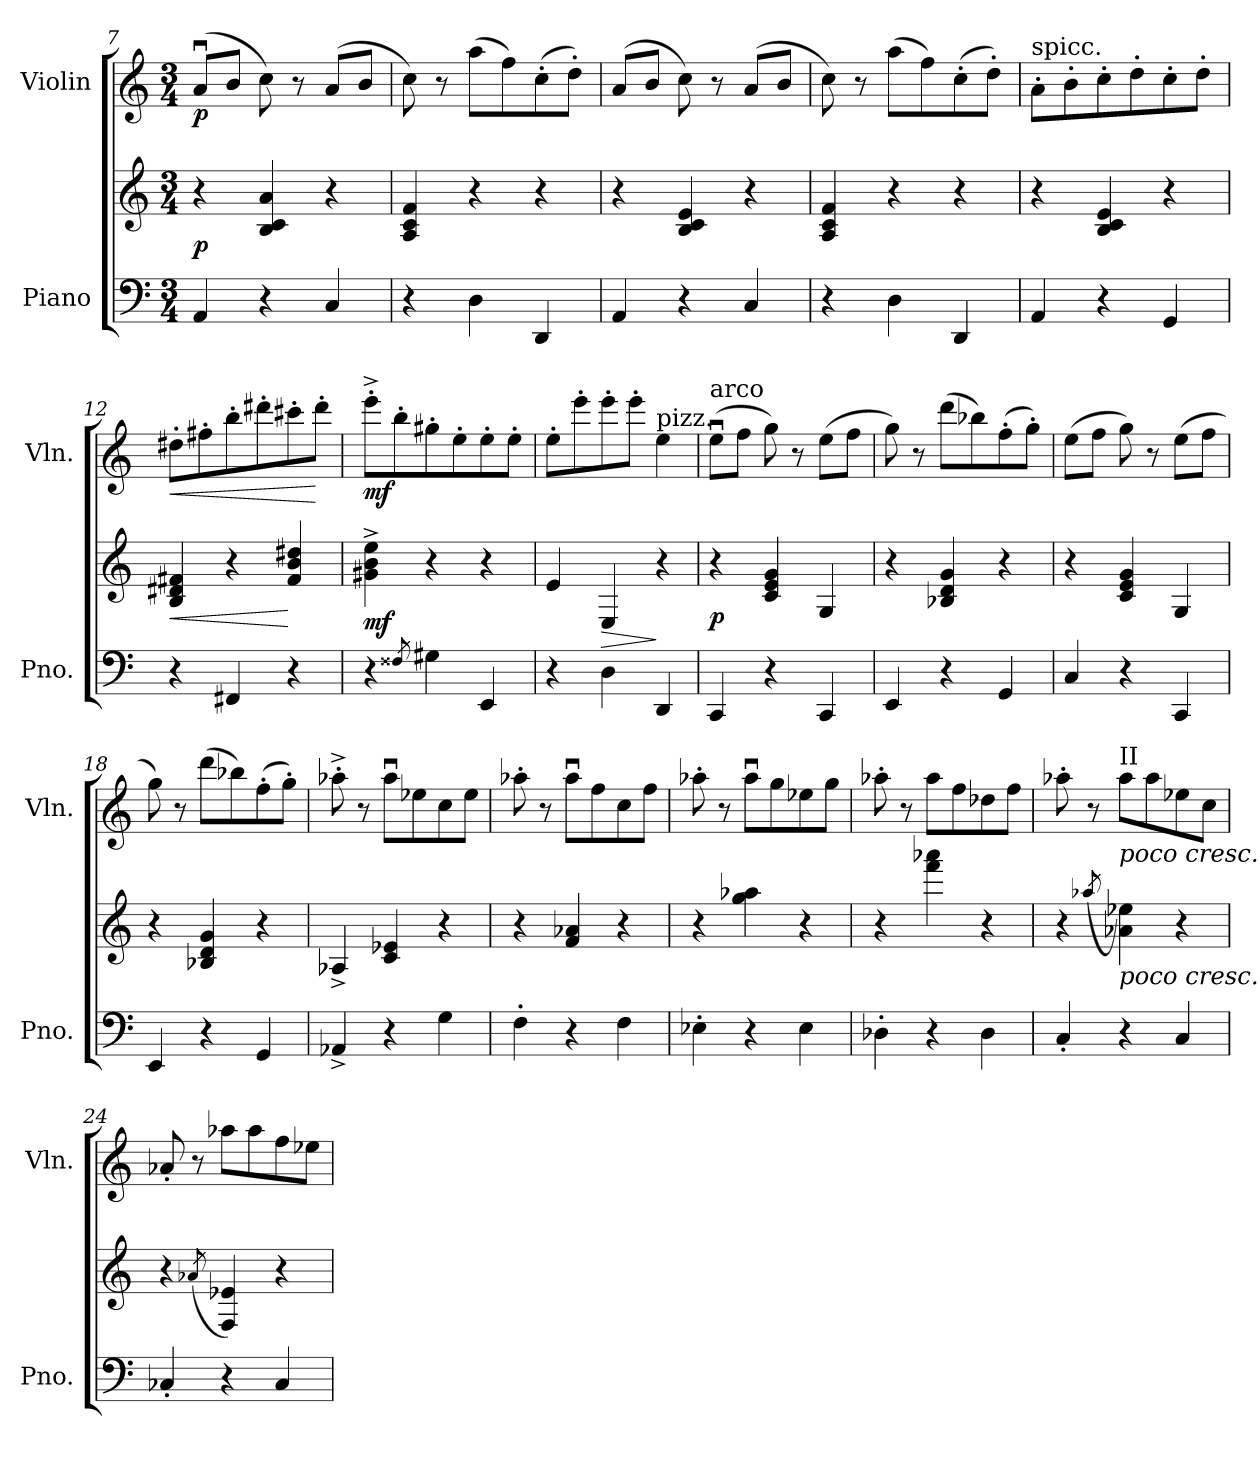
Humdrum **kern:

**kern	**kern	**dynam	**kern	**dynam
*part2	*part2	*part2	*part1	*part1
*staff3	*staff2	*staff2/3	*staff1	*staff1
*I"Piano	*	*	*I"Violin	*
*I'Pno.	*	*	*I'Vln.	*
!!LO:PB:g=z
*clefF4	*clefG2	*	*clefG2	*
*k[]	*k[]	*	*k[]	*
*C:	*C:	*	*C:	*
*M3/4	*M3/4	*	*M3/4	*
*MM270	*MM270	*	*MM270	*
=7	=7	=7	=7	=7
4AAi/	4r	p	(8aui/L	p
.	.	.	8bi/J	.
4r	4Bi/ 4ci 4ai	.	8cci\)	.
.	.	.	8r	.
4Ci/	4r	.	(8ai/L	.
.	.	.	8bi/J	.
=8	=8	=8	=8	=8
4r	4Ai/ 4ci 4fi	.	8cci\)	.
.	.	.	8r	.
4Di\	4r	.	(8aai\L	.
.	.	.	8ffi\)	.
4DDi/	4r	.	(8cc'i\	.
.	.	.	8dd'i\J)	.
=9	=9	=9	=9	=9
4AAi/	4r	.	(8ai/L	.
.	.	.	8bi/J	.
4r	4Bi/ 4ci 4ei	.	8cci\)	.
.	.	.	8r	.
4Ci/	4r	.	(8ai/L	.
.	.	.	8bi/J	.
=10	=10	=10	=10	=10
4r	4Ai/ 4ci 4fi	.	8cci\)	.
.	.	.	8r	.
4Di\	4r	.	(8aai\L	.
.	.	.	8ffi\)	.
4DDi/	4r	.	(8cc'i\	.
.	.	.	8dd'i\J)	.
=11	=11	=11	=11	=11
!	!	!	!LO:TX:a:t=spicc.	!
4AAi/	4r	.	8a'i\L	.
.	.	.	8b'i\	.
4r	4Bi/ 4ci 4ei	.	8cc'i\	.
.	.	.	8dd'i\	.
4GGi/	4r	.	8cc'i\	.
.	.	.	8dd'i\J	.
=12	=12	=12	=12	=12
!	!	!LO:HP:b	!	!LO:HP:b
4r	4Bi/ 4d#Xi 4f#Xi	<	8dd#X'i\L	<
.	.	.	8ff#X'i\	.
4FF#Xi/	4r	.	8bb'i\	.
.	.	.	8ddd#X'i\	.
4r	4f#i/ 4bi 4dd#Xi	[	8ccc#X'i\	.
.	.	.	8ddd#'i\J	[
!!LO:LB:g=z
=13	=13	=13	=13	=13
4r	4g#Xi\^ 4bi^ 4eei^	mf	8eee'^i\L	mf
.	.	.	8bb'i\	.
8qF##Xi/	.	.	.	.
4G#Xi\	4r	.	8gg#X'i\	.
.	.	.	8ee'i\	.
4EEi/	4r	.	8ee'i\	.
.	.	.	8ee'i\J	.
=14	=14	=14	=14	=14
4r	4ei/	.	8ee'i\L	.
.	.	.	8eee'i\	.
!	!	!LO:HP:b	!	!
4Di\	4Ei/	>	8eee'i\	.
.	.	.	8eee'i\J	.
!	!	!	!LO:TX:a:t=pizz.	!
4DDi/	4r	]	4eei\	.
=15	=15	=15	=15	=15
!	!	!	!LO:TX:a:t=arco	!
4CCi/	4r	p	(8eeui\L	.
.	.	.	8ffi\J	.
4r	4ci/ 4ei 4gi	.	8ggi\)	.
.	.	.	8r	.
4CCi/	4Gi/	.	(8eei\L	.
.	.	.	8ffi\J	.
=16	=16	=16	=16	=16
4EEi/	4r	.	8ggi\)	.
.	.	.	8r	.
4r	4B-Xi/ 4di 4gi	.	(8dddi\L	.
.	.	.	8bb-Xi\)	.
4GGi/	4r	.	(8ff'i\	.
.	.	.	8gg'i\J)	.
=17	=17	=17	=17	=17
4Ci/	4r	.	(8eei\L	.
.	.	.	8ffi\J	.
4r	4ci/ 4ei 4gi	.	8ggi\)	.
.	.	.	8r	.
4CCi/	4Gi/	.	(8eei\L	.
.	.	.	8ffi\J	.
=18	=18	=18	=18	=18
4EEi/	4r	.	8ggi\)	.
.	.	.	8r	.
4r	4B-Xi/ 4di 4gi	.	(8dddi\L	.
.	.	.	8bb-Xi\)	.
4GGi/	4r	.	(8ff'i\	.
.	.	.	8gg'i\J)	.
!!LO:LB:g=z
=19	=19	=19	=19	=19
4AA-X^i/	4A-X^i/	.	8aa-X'^i\	.
.	.	.	8r	.
4r	4ci/ 4e-Xi	.	8aa-ui\L	.
.	.	.	8ee-Xi\	.
4Gi\	4r	.	8cci\	.
.	.	.	8ee-i\J	.
=20	=20	=20	=20	=20
4F'i\	4r	.	8aa-X'i\	.
.	.	.	8r	.
4r	4fi/ 4a-Xi	.	8aa-ui\L	.
.	.	.	8ffi\	.
4Fi\	4r	.	8cci\	.
.	.	.	8ffi\J	.
=21	=21	=21	=21	=21
4E-X'i\	4r	.	8aa-X'i\	.
.	.	.	8r	.
4r	4ggi\ 4aa-Xi	.	8aa-ui\L	.
.	.	.	8ggi\	.
4E-i\	4r	.	8ee-Xi\	.
.	.	.	8ggi\J	.
=22	=22	=22	=22	=22
4D-X'i\	4r	.	8aa-X'i\	.
.	.	.	8r	.
4r	4fffi\ 4aaa-Xi	.	8aa-i\L	.
.	.	.	8ffi\	.
4D-i\	4r	.	8dd-Xi\	.
.	.	.	8ffi\J	.
=23	=23	=23	=23	=23
4C'i/	4r	.	8aa-X'i\	.
.	.	.	8r	.
.	(8qaa-Xi/	.	.	.
!	!	!	!LO:TX:b:i:t=poco cresc.	!
!	!	!	!LO:TX:a:t=II	!
!	!LO:TX:b:i:t=poco cresc.	!	!	!
4r	4a-Xi\ 4ee-Xi)	.	8aa-i\L	.
.	.	.	8aa-i\	.
4Ci/	4r	.	8ee-Xi\	.
.	.	.	8cci\J	.
=24	=24	=24	=24	=24
4C-X'i/	4r	.	8a-X'i/	.
.	.	.	8r	.
.	(8qa-Xi/	.	.	.
4r	4Fi/ 4e-Xi)	.	8aa-Xi\L	.
.	.	.	8aa-i\	.
4C-i/	4r	.	8ffi\	.
.	.	.	8ee-Xi\J	.
=	=	=	=	=
*-	*-	*-	*-	*-
